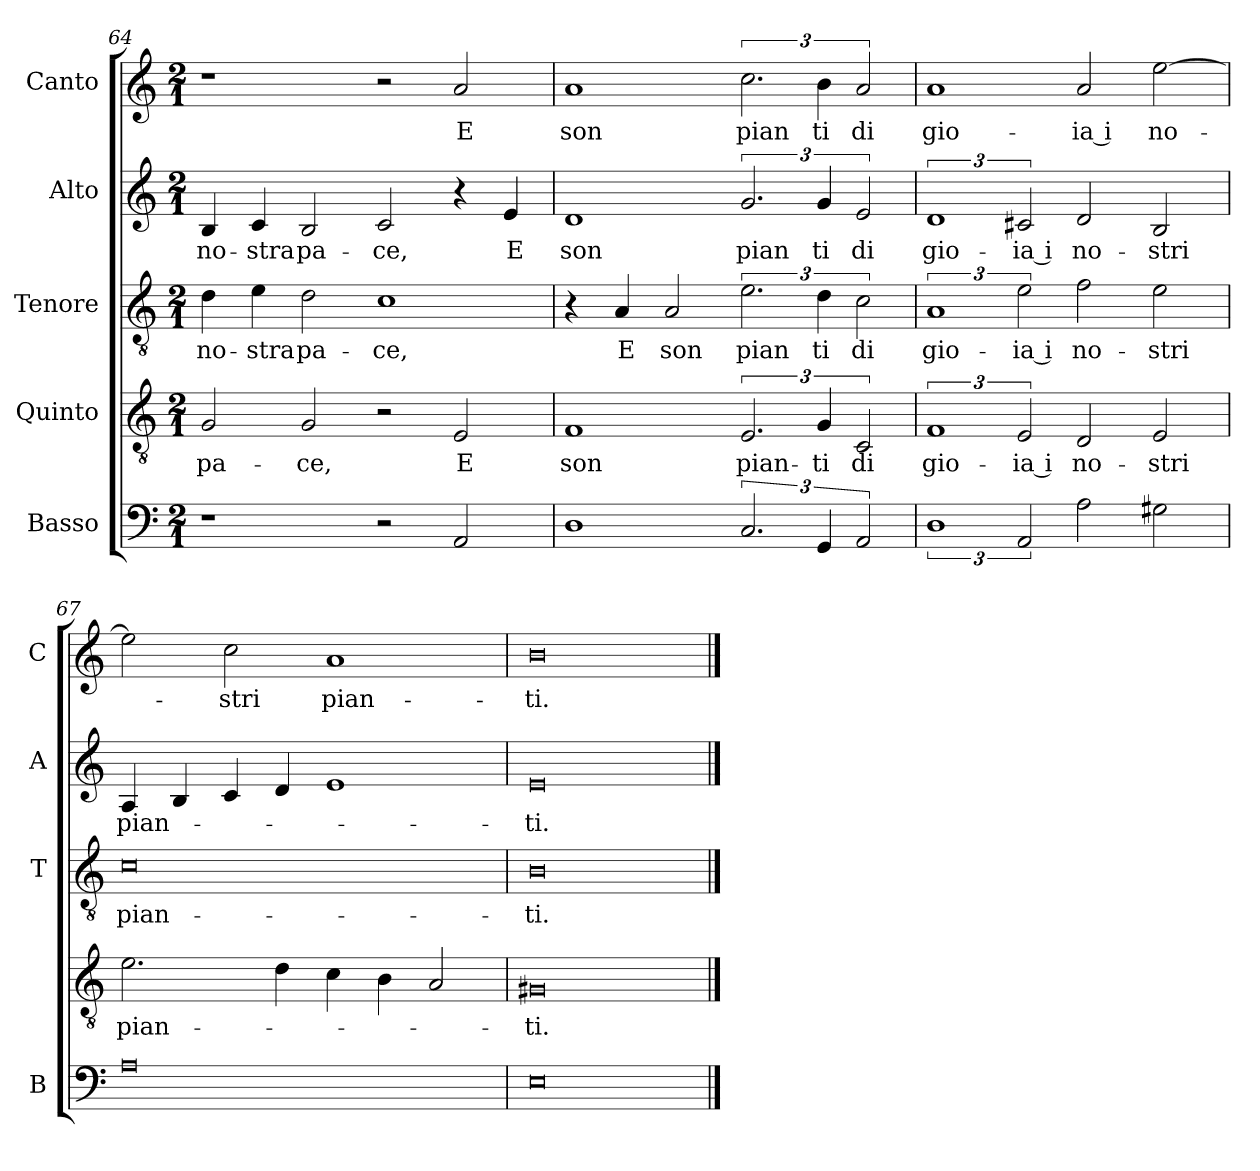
**kern	**kern	**text	**kern	**text	**kern	**text	**kern	**text
*part5	*part4	*part4	*part3	*part3	*part2	*part2	*part1	*part1
*staff5	*staff4	*staff4	*staff3	*staff3	*staff2	*staff2	*staff1	*staff1
*I"Basso	*I"Quinto	*	*I"Tenore	*	*I"Alto	*	*I"Canto	*
*I'B	*	*	*I'T	*	*I'A	*	*I'C	*
*clefF4	*clefGv2	*	*clefGv2	*	*clefG2	*	*clefG2	*
*k[]	*k[]	*	*k[]	*	*k[]	*	*k[]	*
*M2/1	*M2/1	*	*M2/1	*	*M2/1	*	*M2/1	*
=64	=64	=64	=64	=64	=64	=64	=64	=64
1r	2G	pa-	4d	no-	4B	no-	1r	.
.	.	.	4e	-stra	4c	-stra	.	.
.	2G	-ce,	2d	pa-	2B	pa-	.	.
2r	2r	.	1c	-ce,	2c	-ce,	2r	.
2AA	2E	E	.	.	4r	.	2a	E
.	.	.	.	.	4e	E	.	.
=65	=65	=65	=65	=65	=65	=65	=65	=65
1D	1F	son	4r	.	1d	son	1a	son
.	.	.	4A	E	.	.	.	.
.	.	.	2A	son	.	.	.	.
3.C	3.E	pian-	3.e	pian	3.g	pian	3.cc	pian
6GG	6G	-ti	6d	ti	6g	ti	6b	ti
3AA	3C	di	3c	di	3e	di	3a	di
=66	=66	=66	=66	=66	=66	=66	=66	=66
3%2D	3%2F	gio-	3%2A	gio-	3%2d	gio-	1a	gio-
3AA	3E	-ia i	3e	-ia i	3c#X	-ia i	.	.
2A	2D	no-	2f	no-	2d	no-	2a	-ia i
2G#X	2E	-stri	2e	-stri	2B	-stri	[2ee	no-
=67	=67	=67	=67	=67	=67	=67	=67	=67
0A	2.e	pian-	0c	pian-	4A	pian-	2ee]	.
.	.	.	.	.	4B	.	.	.
.	.	.	.	.	4c	.	2cc	-stri
.	4d	.	.	.	4d	.	.	.
.	4c	.	.	.	1e	.	1a	pian-
.	4B	.	.	.	.	.	.	.
.	2A	.	.	.	.	.	.	.
=68	=68	=68	=68	=68	=68	=68	=68	=68
0E	0G#X	-ti.	0B	-ti.	0e	-ti.	0b	-ti.
==	==	==	==	==	==	==	==	==
*-	*-	*-	*-	*-	*-	*-	*-	*-
